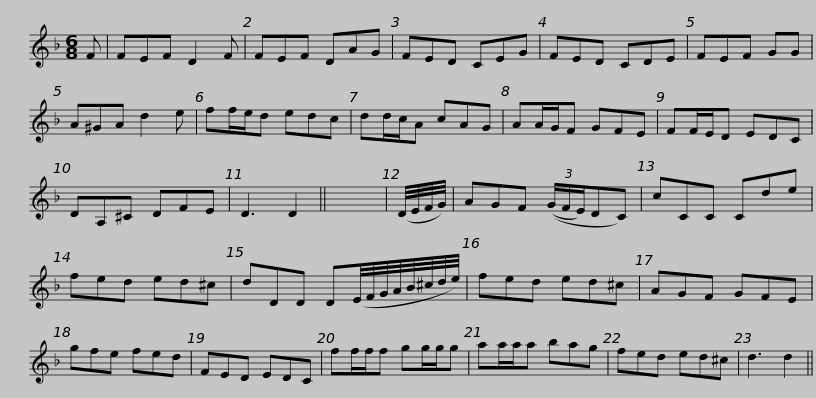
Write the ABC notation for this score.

X:1
L:1/8
M:6/8
I:linebreak $
K:Dmin
V:1 treble
V:1
 F | FEF D2 F | FEF DAG | FED CEG | FED CDE | %5
 FEF GG | A^GA d2 e | ff/e/d edc |$ dd/c/A cAG | AA/G/F GFE | %10
 FF/E/D EDC | DA,^C DFE | D3 D2 || x6 | (D/4E/4F/4G/4) | %15
 AGF (3((G/F/E/)DC) |$ cCC Cde | fed ed^c | dDD D(E/4F/4G/4A/4B/4^c/4d/4e/4) | fed ed^c | %20
 AGF GFE | gfe fed |$ FED EDC | ff/f/f gg/g/g | aa/a/a bag | %25
 fed ed^c | d3 d2 || %27
